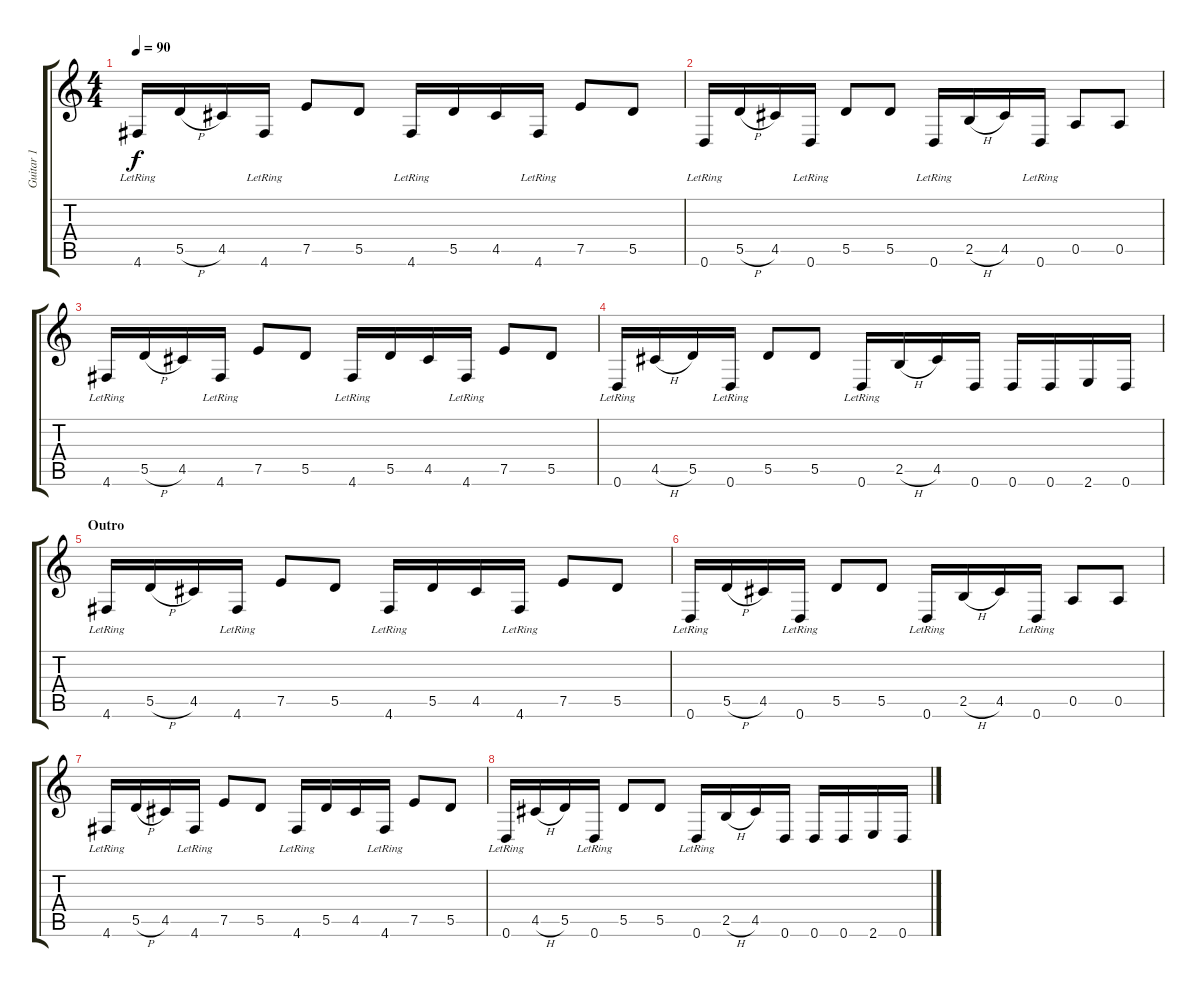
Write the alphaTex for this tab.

\track ("Guitar 1" "Guitar 1") {instrument distortionguitar}
\staff {score tabs}
\tuning (E4 B3 G3 D3 A2 D2) {hide}
\ts (4 4)
\tempo 90
\clef g2
\ks c
4.6{lr}.16{dy f} 5.5{h}.16 4.5.16 4.6{lr}.16 7.5.8 5.5.8 4.6{lr}.16 5.5.16 4.5.16 4.6{lr}.16 7.5.8 5.5.8 |
0.6{lr}.16 5.5{h}.16 4.5.16 0.6{lr}.16 5.5.8 5.5.8 0.6{lr}.16 2.5{h}.16 4.5.16 0.6{lr}.16 0.5.8 0.5.8 |
4.6{lr}.16 5.5{h}.16 4.5.16 4.6{lr}.16 7.5.8 5.5.8 4.6{lr}.16 5.5.16 4.5.16 4.6{lr}.16 7.5.8 5.5.8 |
0.6{lr}.16 4.5{h}.16 5.5.16 0.6{lr}.16 5.5.8 5.5.8 0.6{lr}.16 2.5{h}.16 4.5.16 0.6.16 0.6.16 0.6.16 2.6.16 0.6.16 |
\section ("" "Outro")
4.6{lr}.16 5.5{h}.16 4.5.16 4.6{lr}.16 7.5.8 5.5.8 4.6{lr}.16 5.5.16 4.5.16 4.6{lr}.16 7.5.8 5.5.8 |
0.6{lr}.16 5.5{h}.16 4.5.16 0.6{lr}.16 5.5.8 5.5.8 0.6{lr}.16 2.5{h}.16 4.5.16 0.6{lr}.16 0.5.8 0.5.8 |
4.6{lr}.16 5.5{h}.16 4.5.16 4.6{lr}.16 7.5.8 5.5.8 4.6{lr}.16 5.5.16 4.5.16 4.6{lr}.16 7.5.8 5.5.8 |
0.6{lr}.16 4.5{h}.16 5.5.16 0.6{lr}.16 5.5.8 5.5.8 0.6{lr}.16 2.5{h}.16 4.5.16 0.6.16 0.6.16 0.6.16 2.6.16 0.6.16
